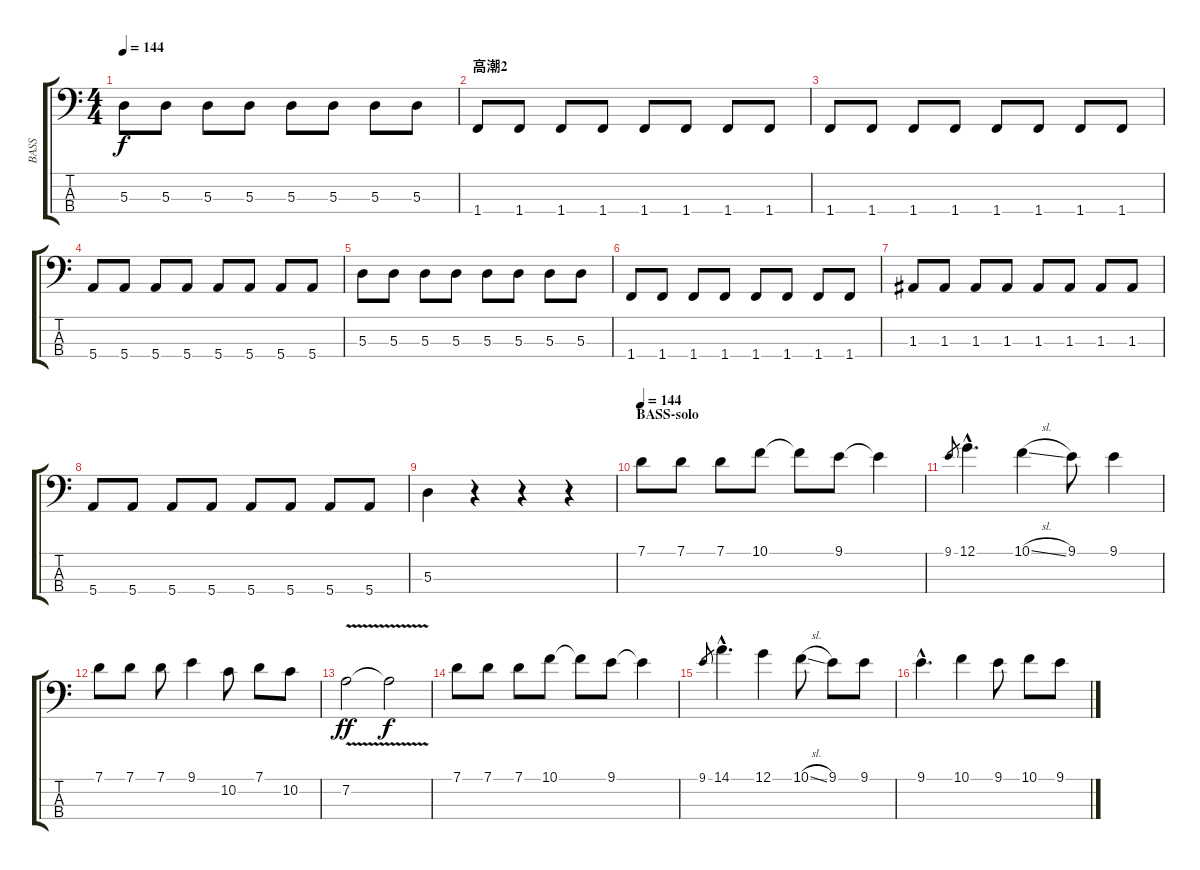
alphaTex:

\track ("BASS" "BASS") {instrument electricbassfinger}
\staff {score tabs}
\tuning (G2 D2 A1 E1) {hide}
\ts (4 4)
\tempo 144
\clef f4
\ks c
5.3.8{dy f} 5.3.8 5.3.8 5.3.8 5.3.8 5.3.8 5.3.8 5.3.8 |
\section ("" "高潮2")
1.4.8 1.4.8 1.4.8 1.4.8 1.4.8 1.4.8 1.4.8 1.4.8 |
1.4.8 1.4.8 1.4.8 1.4.8 1.4.8 1.4.8 1.4.8 1.4.8 |
5.4.8 5.4.8 5.4.8 5.4.8 5.4.8 5.4.8 5.4.8 5.4.8 |
5.3.8 5.3.8 5.3.8 5.3.8 5.3.8 5.3.8 5.3.8 5.3.8 |
1.4.8 1.4.8 1.4.8 1.4.8 1.4.8 1.4.8 1.4.8 1.4.8 |
1.3.8 1.3.8 1.3.8 1.3.8 1.3.8 1.3.8 1.3.8 1.3.8 |
5.4.8 5.4.8 5.4.8 5.4.8 5.4.8 5.4.8 5.4.8 5.4.8 |
5.3.4 r.4 r.4 r.4 |
\section ("" "BASS-solo")
\tempo 144
7.1.8{volume 16} 7.1.8 7.1.8 10.1.8 10.1{t}.8 9.1.8 9.1{t}.4 |
9.1.8{gr} 12.1{hac}.4{d} 10.1{sl}.4 9.1.8 9.1.4 |
7.1.8 7.1.8 7.1.8 9.1.4 10.2.8 7.1.8 10.2.8 |
7.2{v}.2{dy ff} 7.2{t}.2{dy f} |
7.1.8{volume 16} 7.1.8 7.1.8 10.1.8 10.1{t}.8 9.1.8 9.1{t}.4 |
9.1.8{gr} 14.1{hac}.4{d} 12.1.4 10.1{sl}.8 9.1.8 9.1.8 |
9.1{hac}.4{d} 10.1.4 9.1.8 10.1.8 9.1.8
